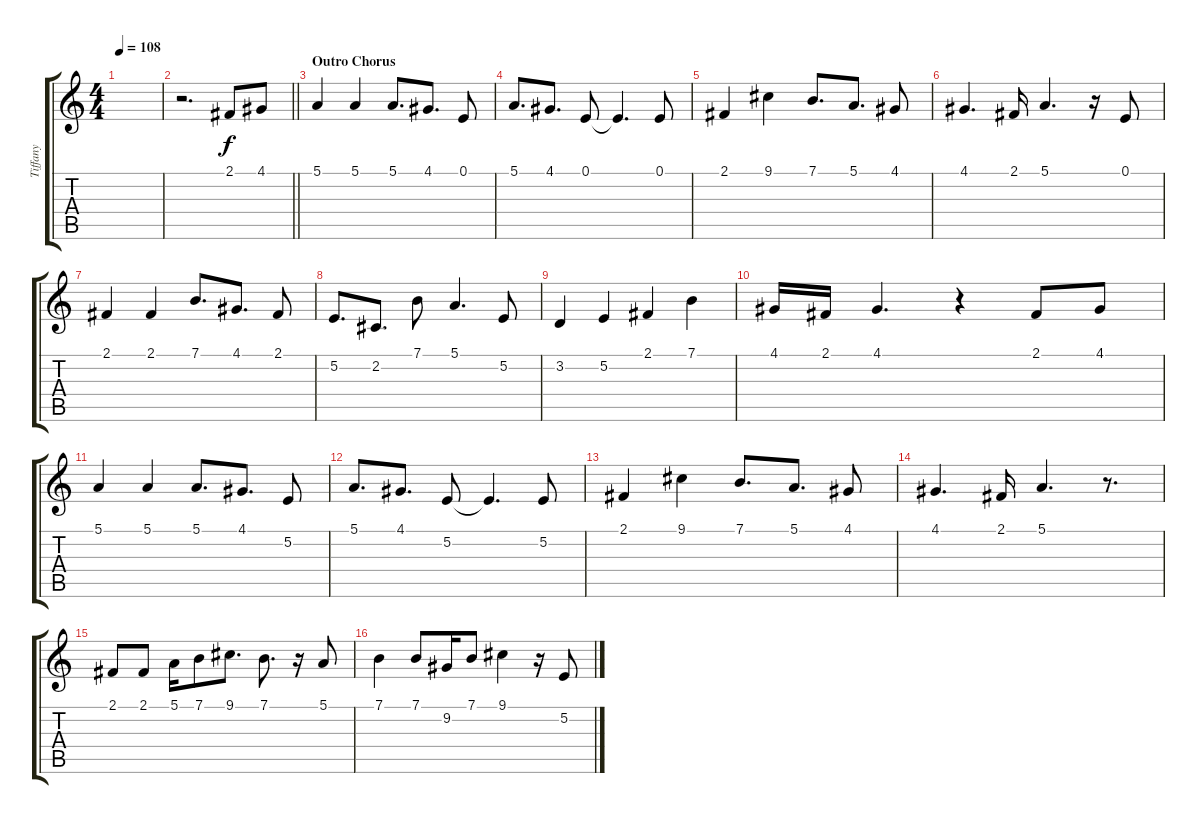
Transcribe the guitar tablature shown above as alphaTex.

\track ("Tiffany" "Tiffany") {instrument sopranosax}
\staff {score tabs}
\tuning (E4 B3 G3 D3 A2 E2) {hide}
\ts (4 4)
\tempo 108
\clef g2
\ks c
|
\barLineRight lightlight
r.2{d} 2.1.8 4.1.8 |
\section ("" "Outro Chorus")
5.1.4 5.1.4 5.1.8{d} 4.1.8{d} 0.1.8 |
5.1.8{d} 4.1.8{d} 0.1.8 0.1{t}.4{d} 0.1.8 |
2.1.4 9.1.4 7.1.8{d} 5.1.8{d} 4.1.8 |
4.1.4{d} 2.1.16 5.1.4{d} r.16 0.1.8 |
2.1.4 2.1.4 7.1.8{d} 4.1.8{d} 2.1.8 |
5.2.8{d} 2.2.8{d} 7.1.8 5.1.4{d} 5.2.8 |
3.2.4 5.2.4 2.1.4 7.1.4 |
4.1.16 2.1.16 4.1.4{d} r.4 2.1.8 4.1.8 |
5.1.4 5.1.4 5.1.8{d} 4.1.8{d} 5.2.8 |
5.1.8{d} 4.1.8{d} 5.2.8 5.2{t}.4{d} 5.2.8 |
2.1.4 9.1.4 7.1.8{d} 5.1.8{d} 4.1.8 |
4.1.4{d} 2.1.16 5.1.4{d} r.8{d} |
2.1.8 2.1.8 5.1.16 7.1.8 9.1.8{d} 7.1.8{d} r.16 5.1.8 |
7.1.4 7.1.8 9.2.16 7.1.8 9.1.4 r.16 5.2.8
